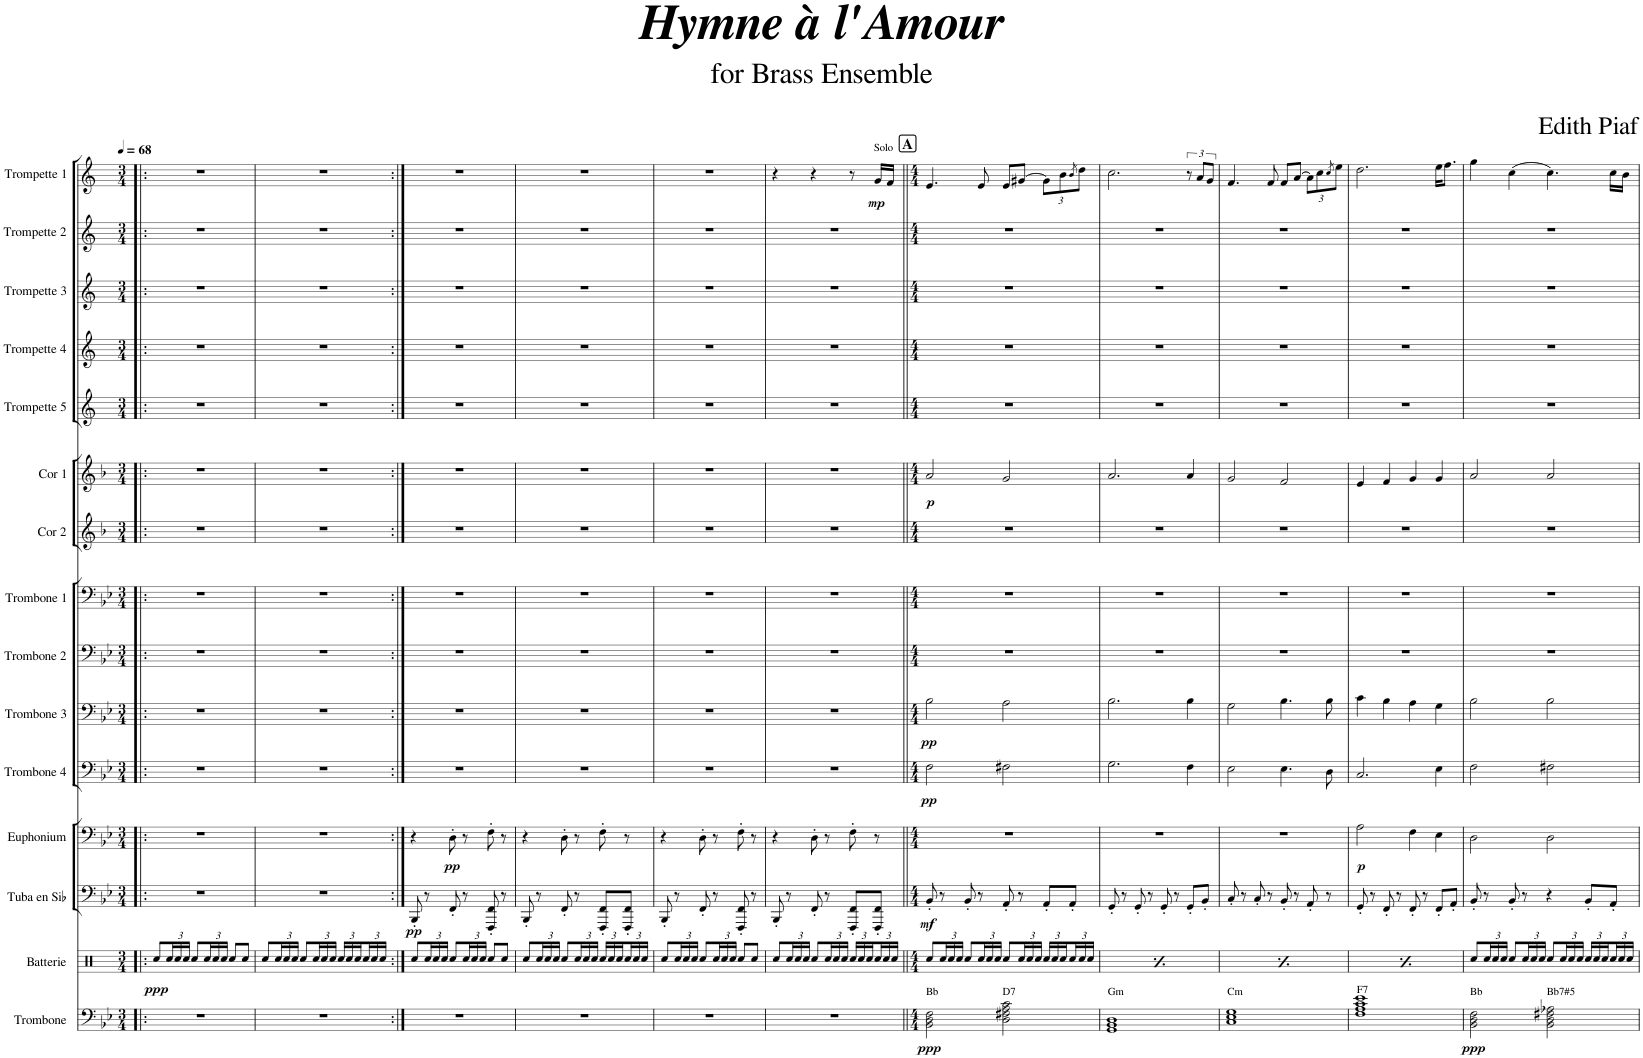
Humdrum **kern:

**kern	**dynam	**kern	**dynam	**kern	**dynam	**kern	**dynam	**kern	**dynam	**kern	**dynam	**kern	**kern	**kern	**kern	**dynam	**kern	**kern	**kern	**kern	**kern	**dynam
*part15	*part15	*part14	*part14	*part13	*part13	*part12	*part12	*part11	*part11	*part10	*part10	*part9	*part8	*part7	*part6	*part6	*part5	*part4	*part3	*part2	*part1	*part1
*staff15	*staff15	*staff14	*staff14	*staff13	*staff13	*staff12	*staff12	*staff11	*staff11	*staff10	*staff10	*staff9	*staff8	*staff7	*staff6	*staff6	*staff5	*staff4	*staff3	*staff2	*staff1	*staff1
*I"Trombone	*	*I"Batterie	*	*I"Tuba en Sib	*	*I"Euphonium	*	*I"Trombone 4	*	*I"Trombone 3	*	*I"Trombone 2	*I"Trombone 1	*I"Cor 2	*I"Cor 1	*	*I"Trompette 5	*I"Trompette 4	*I"Trompette 3	*I"Trompette 2	*I"Trompette 1	*
*I'Tbn.	*	*I'Batt.	*	*I'Tu. Sib	*	*I'Euph.	*	*I'Trb. 4	*	*I'Trb. 3	*	*I'Trb. 2	*I'Trb. 1	*I'Cor 2	*I'Cor 1	*	*I'Trp. 5	*I'Trp. 4	*I'Trompette 3	*I'Trp. 2	*I'Trp. 1	*
*clefF4	*	*clefX	*	*clefF4	*	*clefF4	*	*clefF4	*	*clefF4	*	*clefF4	*clefF4	*clefG2	*clefG2	*	*clefG2	*clefG2	*clefG2	*clefG2	*clefG2	*
*	*	*	*	*	*	*	*	*	*	*	*	*	*	*Trd4c7	*Trd4c7	*	*Trd1c2	*Trd1c2	*Trd1c2	*Trd1c2	*Trd1c2	*
*k[b-e-]	*	*k[b-]	*	*k[b-e-]	*	*k[b-e-]	*	*k[b-e-]	*	*k[b-e-]	*	*k[b-e-]	*k[b-e-]	*k[b-]	*k[b-]	*	*k[]	*k[]	*k[]	*k[]	*k[]	*
*M3/4	*	*M3/4	*	*M3/4	*	*M3/4	*	*M3/4	*	*M3/4	*	*M3/4	*M3/4	*M3/4	*M3/4	*	*M3/4	*M3/4	*M3/4	*M3/4	*M3/4	*
*MM68	*	*MM68	*	*MM68	*	*MM68	*	*MM68	*	*MM68	*	*MM68	*MM68	*MM68	*MM68	*	*MM68	*MM68	*MM68	*MM68	*MM68	*
=1!|:	=1!|:	=1!|:	=1!|:	=1!|:	=1!|:	=1!|:	=1!|:	=1!|:	=1!|:	=1!|:	=1!|:	=1!|:	=1!|:	=1!|:	=1!|:	=1!|:	=1!|:	=1!|:	=1!|:	=1!|:	=1!|:	=1!|:
!	!	!	!LO:DY:b	!	!	!	!	!	!	!	!	!	!	!	!	!	!	!	!	!	!	!
2.r	.	8Rcc/L	ppp	2.r	.	2.r	.	2.r	.	2.r	.	2.r	2.r	2.r	2.r	.	2.r	2.r	2.r	2.r	2.r	.
*	*	*Xbrackettup	*	*	*	*	*	*	*	*	*	*	*	*	*	*	*	*	*	*	*	*
.	.	24Rcc/L	.	.	.	.	.	.	.	.	.	.	.	.	.	.	.	.	.	.	.	.
.	.	24Rcc/	.	.	.	.	.	.	.	.	.	.	.	.	.	.	.	.	.	.	.	.
.	.	24Rcc/JJ	.	.	.	.	.	.	.	.	.	.	.	.	.	.	.	.	.	.	.	.
.	.	8Rcc/L	.	.	.	.	.	.	.	.	.	.	.	.	.	.	.	.	.	.	.	.
.	.	24Rcc/L	.	.	.	.	.	.	.	.	.	.	.	.	.	.	.	.	.	.	.	.
.	.	24Rcc/	.	.	.	.	.	.	.	.	.	.	.	.	.	.	.	.	.	.	.	.
.	.	24Rcc/JJ	.	.	.	.	.	.	.	.	.	.	.	.	.	.	.	.	.	.	.	.
.	.	8Rcc/L	.	.	.	.	.	.	.	.	.	.	.	.	.	.	.	.	.	.	.	.
.	.	8Rcc/J	.	.	.	.	.	.	.	.	.	.	.	.	.	.	.	.	.	.	.	.
=2	=2	=2	=2	=2	=2	=2	=2	=2	=2	=2	=2	=2	=2	=2	=2	=2	=2	=2	=2	=2	=2	=2
2.r	.	8Rcc/L	.	2.r	.	2.r	.	2.r	.	2.r	.	2.r	2.r	2.r	2.r	.	2.r	2.r	2.r	2.r	2.r	.
.	.	24Rcc/L	.	.	.	.	.	.	.	.	.	.	.	.	.	.	.	.	.	.	.	.
.	.	24Rcc/	.	.	.	.	.	.	.	.	.	.	.	.	.	.	.	.	.	.	.	.
.	.	24Rcc/JJ	.	.	.	.	.	.	.	.	.	.	.	.	.	.	.	.	.	.	.	.
.	.	8Rcc/L	.	.	.	.	.	.	.	.	.	.	.	.	.	.	.	.	.	.	.	.
.	.	24Rcc/L	.	.	.	.	.	.	.	.	.	.	.	.	.	.	.	.	.	.	.	.
.	.	24Rcc/	.	.	.	.	.	.	.	.	.	.	.	.	.	.	.	.	.	.	.	.
.	.	24Rcc/JJ	.	.	.	.	.	.	.	.	.	.	.	.	.	.	.	.	.	.	.	.
.	.	24Rcc/LL	.	.	.	.	.	.	.	.	.	.	.	.	.	.	.	.	.	.	.	.
.	.	24Rcc/	.	.	.	.	.	.	.	.	.	.	.	.	.	.	.	.	.	.	.	.
.	.	24Rcc/	.	.	.	.	.	.	.	.	.	.	.	.	.	.	.	.	.	.	.	.
.	.	24Rcc/	.	.	.	.	.	.	.	.	.	.	.	.	.	.	.	.	.	.	.	.
.	.	24Rcc/	.	.	.	.	.	.	.	.	.	.	.	.	.	.	.	.	.	.	.	.
.	.	24Rcc/JJ	.	.	.	.	.	.	.	.	.	.	.	.	.	.	.	.	.	.	.	.
=3:|!	=3:|!	=3:|!	=3:|!	=3:|!	=3:|!	=3:|!	=3:|!	=3:|!	=3:|!	=3:|!	=3:|!	=3:|!	=3:|!	=3:|!	=3:|!	=3:|!	=3:|!	=3:|!	=3:|!	=3:|!	=3:|!	=3:|!
!	!	!	!	!	!LO:DY:b	!	!	!	!	!	!	!	!	!	!	!	!	!	!	!	!	!
2.r	.	8Rcc/L	.	8BBB-'/	pp	4r	.	2.r	.	2.r	.	2.r	2.r	2.r	2.r	.	2.r	2.r	2.r	2.r	2.r	.
.	.	24Rcc/L	.	8r	.	.	.	.	.	.	.	.	.	.	.	.	.	.	.	.	.	.
.	.	24Rcc/	.	.	.	.	.	.	.	.	.	.	.	.	.	.	.	.	.	.	.	.
.	.	24Rcc/JJ	.	.	.	.	.	.	.	.	.	.	.	.	.	.	.	.	.	.	.	.
!	!	!	!	!	!	!	!LO:DY:b	!	!	!	!	!	!	!	!	!	!	!	!	!	!	!
.	.	8Rcc/L	.	8FF'/	.	8D'\	pp	.	.	.	.	.	.	.	.	.	.	.	.	.	.	.
.	.	24Rcc/L	.	8r	.	8r	.	.	.	.	.	.	.	.	.	.	.	.	.	.	.	.
.	.	24Rcc/	.	.	.	.	.	.	.	.	.	.	.	.	.	.	.	.	.	.	.	.
.	.	24Rcc/JJ	.	.	.	.	.	.	.	.	.	.	.	.	.	.	.	.	.	.	.	.
.	.	8Rcc/L	.	8FFF/' 8FF/'	.	8F'\	.	.	.	.	.	.	.	.	.	.	.	.	.	.	.	.
.	.	8Rcc/J	.	8r	.	8r	.	.	.	.	.	.	.	.	.	.	.	.	.	.	.	.
=4	=4	=4	=4	=4	=4	=4	=4	=4	=4	=4	=4	=4	=4	=4	=4	=4	=4	=4	=4	=4	=4	=4
2.r	.	8Rcc/L	.	8BBB-'/	.	4r	.	2.r	.	2.r	.	2.r	2.r	2.r	2.r	.	2.r	2.r	2.r	2.r	2.r	.
.	.	24Rcc/L	.	8r	.	.	.	.	.	.	.	.	.	.	.	.	.	.	.	.	.	.
.	.	24Rcc/	.	.	.	.	.	.	.	.	.	.	.	.	.	.	.	.	.	.	.	.
.	.	24Rcc/JJ	.	.	.	.	.	.	.	.	.	.	.	.	.	.	.	.	.	.	.	.
.	.	8Rcc/L	.	8FF'/	.	8D'\	.	.	.	.	.	.	.	.	.	.	.	.	.	.	.	.
.	.	24Rcc/L	.	8r	.	8r	.	.	.	.	.	.	.	.	.	.	.	.	.	.	.	.
.	.	24Rcc/	.	.	.	.	.	.	.	.	.	.	.	.	.	.	.	.	.	.	.	.
.	.	24Rcc/JJ	.	.	.	.	.	.	.	.	.	.	.	.	.	.	.	.	.	.	.	.
.	.	24Rcc/LL	.	8FFF/' 8FF/'L	.	8F'\	.	.	.	.	.	.	.	.	.	.	.	.	.	.	.	.
.	.	24Rcc/	.	.	.	.	.	.	.	.	.	.	.	.	.	.	.	.	.	.	.	.
.	.	24Rcc/	.	.	.	.	.	.	.	.	.	.	.	.	.	.	.	.	.	.	.	.
.	.	24Rcc/	.	8FFF/' 8FF/'J	.	8r	.	.	.	.	.	.	.	.	.	.	.	.	.	.	.	.
.	.	24Rcc/	.	.	.	.	.	.	.	.	.	.	.	.	.	.	.	.	.	.	.	.
.	.	24Rcc/JJ	.	.	.	.	.	.	.	.	.	.	.	.	.	.	.	.	.	.	.	.
=5	=5	=5	=5	=5	=5	=5	=5	=5	=5	=5	=5	=5	=5	=5	=5	=5	=5	=5	=5	=5	=5	=5
2.r	.	8Rcc/L	.	8BBB-'/	.	4r	.	2.r	.	2.r	.	2.r	2.r	2.r	2.r	.	2.r	2.r	2.r	2.r	2.r	.
.	.	24Rcc/L	.	8r	.	.	.	.	.	.	.	.	.	.	.	.	.	.	.	.	.	.
.	.	24Rcc/	.	.	.	.	.	.	.	.	.	.	.	.	.	.	.	.	.	.	.	.
.	.	24Rcc/JJ	.	.	.	.	.	.	.	.	.	.	.	.	.	.	.	.	.	.	.	.
.	.	8Rcc/L	.	8FF'/	.	8D'\	.	.	.	.	.	.	.	.	.	.	.	.	.	.	.	.
.	.	24Rcc/L	.	8r	.	8r	.	.	.	.	.	.	.	.	.	.	.	.	.	.	.	.
.	.	24Rcc/	.	.	.	.	.	.	.	.	.	.	.	.	.	.	.	.	.	.	.	.
.	.	24Rcc/JJ	.	.	.	.	.	.	.	.	.	.	.	.	.	.	.	.	.	.	.	.
.	.	8Rcc/L	.	8FFF/' 8FF/'	.	8F'\	.	.	.	.	.	.	.	.	.	.	.	.	.	.	.	.
.	.	8Rcc/J	.	8r	.	8r	.	.	.	.	.	.	.	.	.	.	.	.	.	.	.	.
=6	=6	=6	=6	=6	=6	=6	=6	=6	=6	=6	=6	=6	=6	=6	=6	=6	=6	=6	=6	=6	=6	=6
2.r	.	8Rcc/L	.	8BBB-'/	.	4r	.	2.r	.	2.r	.	2.r	2.r	2.r	2.r	.	2.r	2.r	2.r	2.r	4r	.
.	.	24Rcc/L	.	8r	.	.	.	.	.	.	.	.	.	.	.	.	.	.	.	.	.	.
.	.	24Rcc/	.	.	.	.	.	.	.	.	.	.	.	.	.	.	.	.	.	.	.	.
.	.	24Rcc/JJ	.	.	.	.	.	.	.	.	.	.	.	.	.	.	.	.	.	.	.	.
.	.	8Rcc/L	.	8FF'/	.	8D'\	.	.	.	.	.	.	.	.	.	.	.	.	.	.	4r	.
.	.	24Rcc/L	.	8r	.	8r	.	.	.	.	.	.	.	.	.	.	.	.	.	.	.	.
.	.	24Rcc/	.	.	.	.	.	.	.	.	.	.	.	.	.	.	.	.	.	.	.	.
.	.	24Rcc/JJ	.	.	.	.	.	.	.	.	.	.	.	.	.	.	.	.	.	.	.	.
.	.	24Rcc/LL	.	8FFF/' 8FF/'L	.	8F'\	.	.	.	.	.	.	.	.	.	.	.	.	.	.	8r	.
.	.	24Rcc/	.	.	.	.	.	.	.	.	.	.	.	.	.	.	.	.	.	.	.	.
.	.	24Rcc/	.	.	.	.	.	.	.	.	.	.	.	.	.	.	.	.	.	.	.	.
!	!	!	!	!	!	!	!	!	!	!	!	!	!	!	!	!	!	!	!	!	!LO:TX:a:t=Solo	!
!	!	!	!	!	!	!	!	!	!	!	!	!	!	!	!	!	!	!	!	!	!	!LO:DY:b
.	.	24Rcc/	.	8FFF/' 8FF/'J	.	8r	.	.	.	.	.	.	.	.	.	.	.	.	.	.	16g/LL	mp
.	.	24Rcc/	.	.	.	.	.	.	.	.	.	.	.	.	.	.	.	.	.	.	.	.
.	.	.	.	.	.	.	.	.	.	.	.	.	.	.	.	.	.	.	.	.	16f/JJ	.
.	.	24Rcc/JJ	.	.	.	.	.	.	.	.	.	.	.	.	.	.	.	.	.	.	.	.
!!LO:REH:place=s1:a:B:cj:fs=14:t=A
=7||	=7||	=7||	=7||	=7||	=7||	=7||	=7||	=7||	=7||	=7||	=7||	=7||	=7||	=7||	=7||	=7||	=7||	=7||	=7||	=7||	=7||	=7||
*M4/4	*	*M4/4	*	*M4/4	*	*M4/4	*	*M4/4	*	*M4/4	*	*M4/4	*M4/4	*M4/4	*M4/4	*	*M4/4	*M4/4	*M4/4	*M4/4	*M4/4	*
!LO:TX:a:t=Bb	!	!	!	!	!	!	!	!	!	!	!	!	!	!	!	!	!	!	!	!	!	!
!	!LO:DY:b	!	!	!	!LO:DY:b	!	!	!	!LO:DY:b	!	!LO:DY:b	!	!	!	!	!LO:DY:b	!	!	!	!	!	!
2BB-\ 2D\ 2F\	ppp	8Rcc/L	.	8BB-'/	mf	1r	.	2F\	pp	2B-\	pp	1r	1r	1r	2a/	p	1r	1r	1r	1r	4.e/	.
.	.	24Rcc/L	.	8r	.	.	.	.	.	.	.	.	.	.	.	.	.	.	.	.	.	.
.	.	24Rcc/	.	.	.	.	.	.	.	.	.	.	.	.	.	.	.	.	.	.	.	.
.	.	24Rcc/JJ	.	.	.	.	.	.	.	.	.	.	.	.	.	.	.	.	.	.	.	.
.	.	8Rcc/L	.	8BB-'/	.	.	.	.	.	.	.	.	.	.	.	.	.	.	.	.	.	.
.	.	24Rcc/L	.	8r	.	.	.	.	.	.	.	.	.	.	.	.	.	.	.	.	8e/	.
.	.	24Rcc/	.	.	.	.	.	.	.	.	.	.	.	.	.	.	.	.	.	.	.	.
.	.	24Rcc/JJ	.	.	.	.	.	.	.	.	.	.	.	.	.	.	.	.	.	.	.	.
!LO:TX:a:t=D7	!	!	!	!	!	!	!	!	!	!	!	!	!	!	!	!	!	!	!	!	!	!
2D\ 2F#X\ 2A\ 2c\	.	8Rcc/L	.	8AA'/	.	.	.	2F#X\	.	2A\	.	.	.	.	2g/	.	.	.	.	.	8e/L	.
.	.	24Rcc/L	.	8r	.	.	.	.	.	.	.	.	.	.	.	.	.	.	.	.	[8g#X/J	.
.	.	24Rcc/	.	.	.	.	.	.	.	.	.	.	.	.	.	.	.	.	.	.	.	.
.	.	24Rcc/JJ	.	.	.	.	.	.	.	.	.	.	.	.	.	.	.	.	.	.	.	.
*	*	*	*	*	*	*	*	*	*	*	*	*	*	*	*	*	*	*	*	*	*Xbrackettup	*
.	.	24Rcc/LL	.	8AA'/L	.	.	.	.	.	.	.	.	.	.	.	.	.	.	.	.	12g#\L]	.
.	.	24Rcc/	.	.	.	.	.	.	.	.	.	.	.	.	.	.	.	.	.	.	.	.
.	.	24Rcc/	.	.	.	.	.	.	.	.	.	.	.	.	.	.	.	.	.	.	12b\	.
.	.	24Rcc/	.	8AA'/J	.	.	.	.	.	.	.	.	.	.	.	.	.	.	.	.	.	.
.	.	.	.	.	.	.	.	.	.	.	.	.	.	.	.	.	.	.	.	.	8qb/	.
.	.	24Rcc/	.	.	.	.	.	.	.	.	.	.	.	.	.	.	.	.	.	.	12dd\J	.
.	.	24Rcc/JJ	.	.	.	.	.	.	.	.	.	.	.	.	.	.	.	.	.	.	.	.
=8	=8	=8	=8	=8	=8	=8	=8	=8	=8	=8	=8	=8	=8	=8	=8	=8	=8	=8	=8	=8	=8	=8
!LO:TX:a:t=Gm	!	!	!	!	!	!	!	!	!	!	!	!	!	!	!	!	!	!	!	!	!	!
1GG 1BB- 1D	.	8Rcc/L	.	8GG'/	.	1r	.	2.G\	.	2.B-\	.	1r	1r	1r	2.a/	.	1r	1r	1r	1r	2.cc\	.
.	.	24Rcc/L	.	8r	.	.	.	.	.	.	.	.	.	.	.	.	.	.	.	.	.	.
.	.	24Rcc/	.	.	.	.	.	.	.	.	.	.	.	.	.	.	.	.	.	.	.	.
.	.	24Rcc/JJ	.	.	.	.	.	.	.	.	.	.	.	.	.	.	.	.	.	.	.	.
.	.	8Rcc/L	.	8GG'/	.	.	.	.	.	.	.	.	.	.	.	.	.	.	.	.	.	.
.	.	24Rcc/L	.	8r	.	.	.	.	.	.	.	.	.	.	.	.	.	.	.	.	.	.
.	.	24Rcc/	.	.	.	.	.	.	.	.	.	.	.	.	.	.	.	.	.	.	.	.
.	.	24Rcc/JJ	.	.	.	.	.	.	.	.	.	.	.	.	.	.	.	.	.	.	.	.
.	.	8Rcc/L	.	8GG'/	.	.	.	.	.	.	.	.	.	.	.	.	.	.	.	.	.	.
.	.	24Rcc/L	.	8r	.	.	.	.	.	.	.	.	.	.	.	.	.	.	.	.	.	.
.	.	24Rcc/	.	.	.	.	.	.	.	.	.	.	.	.	.	.	.	.	.	.	.	.
.	.	24Rcc/JJ	.	.	.	.	.	.	.	.	.	.	.	.	.	.	.	.	.	.	.	.
*	*	*	*	*	*	*	*	*	*	*	*	*	*	*	*	*	*	*	*	*	*brackettup	*
.	.	24Rcc/LL	.	8GG'/L	.	.	.	4F\	.	4B-\	.	.	.	.	4a/	.	.	.	.	.	12r	.
.	.	24Rcc/	.	.	.	.	.	.	.	.	.	.	.	.	.	.	.	.	.	.	.	.
.	.	24Rcc/	.	.	.	.	.	.	.	.	.	.	.	.	.	.	.	.	.	.	12a/L	.
.	.	24Rcc/	.	8BB-'/J	.	.	.	.	.	.	.	.	.	.	.	.	.	.	.	.	.	.
.	.	24Rcc/	.	.	.	.	.	.	.	.	.	.	.	.	.	.	.	.	.	.	12g/J	.
.	.	24Rcc/JJ	.	.	.	.	.	.	.	.	.	.	.	.	.	.	.	.	.	.	.	.
=9	=9	=9	=9	=9	=9	=9	=9	=9	=9	=9	=9	=9	=9	=9	=9	=9	=9	=9	=9	=9	=9	=9
!LO:TX:a:t=Cm	!	!	!	!	!	!	!	!	!	!	!	!	!	!	!	!	!	!	!	!	!	!
1C 1E- 1G	.	8Rcc/L	.	8C'/	.	1r	.	2E-\	.	2G\	.	1r	1r	1r	2g/	.	1r	1r	1r	1r	4.f/	.
.	.	24Rcc/L	.	8r	.	.	.	.	.	.	.	.	.	.	.	.	.	.	.	.	.	.
.	.	24Rcc/	.	.	.	.	.	.	.	.	.	.	.	.	.	.	.	.	.	.	.	.
.	.	24Rcc/JJ	.	.	.	.	.	.	.	.	.	.	.	.	.	.	.	.	.	.	.	.
.	.	8Rcc/L	.	8C'/	.	.	.	.	.	.	.	.	.	.	.	.	.	.	.	.	.	.
.	.	24Rcc/L	.	8r	.	.	.	.	.	.	.	.	.	.	.	.	.	.	.	.	8f/	.
.	.	24Rcc/	.	.	.	.	.	.	.	.	.	.	.	.	.	.	.	.	.	.	.	.
.	.	24Rcc/JJ	.	.	.	.	.	.	.	.	.	.	.	.	.	.	.	.	.	.	.	.
.	.	8Rcc/L	.	8BB-'/	.	.	.	4.E-\	.	4.B-\	.	.	.	.	2f/	.	.	.	.	.	8f/L	.
.	.	24Rcc/L	.	8r	.	.	.	.	.	.	.	.	.	.	.	.	.	.	.	.	[8a/J	.
.	.	24Rcc/	.	.	.	.	.	.	.	.	.	.	.	.	.	.	.	.	.	.	.	.
.	.	24Rcc/JJ	.	.	.	.	.	.	.	.	.	.	.	.	.	.	.	.	.	.	.	.
*	*	*	*	*	*	*	*	*	*	*	*	*	*	*	*	*	*	*	*	*	*Xbrackettup	*
.	.	24Rcc/LL	.	8AA'/	.	.	.	.	.	.	.	.	.	.	.	.	.	.	.	.	12a\L]	.
.	.	24Rcc/	.	.	.	.	.	.	.	.	.	.	.	.	.	.	.	.	.	.	.	.
.	.	24Rcc/	.	.	.	.	.	.	.	.	.	.	.	.	.	.	.	.	.	.	12cc\	.
.	.	24Rcc/	.	8r	.	.	.	8D\	.	8B-\	.	.	.	.	.	.	.	.	.	.	.	.
.	.	.	.	.	.	.	.	.	.	.	.	.	.	.	.	.	.	.	.	.	8qcc/	.
.	.	24Rcc/	.	.	.	.	.	.	.	.	.	.	.	.	.	.	.	.	.	.	12ee\J	.
.	.	24Rcc/JJ	.	.	.	.	.	.	.	.	.	.	.	.	.	.	.	.	.	.	.	.
=10	=10	=10	=10	=10	=10	=10	=10	=10	=10	=10	=10	=10	=10	=10	=10	=10	=10	=10	=10	=10	=10	=10
!LO:TX:a:t=F7	!	!	!	!	!	!	!	!	!	!	!	!	!	!	!	!	!	!	!	!	!	!
!	!	!	!	!	!	!	!LO:DY:b	!	!	!	!	!	!	!	!	!	!	!	!	!	!	!
1F 1A 1c 1e-	.	8Rcc/L	.	8GG'/	.	2A\	p	2.C/	.	4c\	.	1r	1r	1r	4e/	.	1r	1r	1r	1r	2.dd\	.
.	.	24Rcc/L	.	8r	.	.	.	.	.	.	.	.	.	.	.	.	.	.	.	.	.	.
.	.	24Rcc/	.	.	.	.	.	.	.	.	.	.	.	.	.	.	.	.	.	.	.	.
.	.	24Rcc/JJ	.	.	.	.	.	.	.	.	.	.	.	.	.	.	.	.	.	.	.	.
.	.	8Rcc/L	.	8FF'/	.	.	.	.	.	4B-\	.	.	.	.	4f/	.	.	.	.	.	.	.
.	.	24Rcc/L	.	8r	.	.	.	.	.	.	.	.	.	.	.	.	.	.	.	.	.	.
.	.	24Rcc/	.	.	.	.	.	.	.	.	.	.	.	.	.	.	.	.	.	.	.	.
.	.	24Rcc/JJ	.	.	.	.	.	.	.	.	.	.	.	.	.	.	.	.	.	.	.	.
.	.	8Rcc/L	.	8FF'/	.	4F\	.	.	.	4A\	.	.	.	.	4g/	.	.	.	.	.	.	.
.	.	24Rcc/L	.	8r	.	.	.	.	.	.	.	.	.	.	.	.	.	.	.	.	.	.
.	.	24Rcc/	.	.	.	.	.	.	.	.	.	.	.	.	.	.	.	.	.	.	.	.
.	.	24Rcc/JJ	.	.	.	.	.	.	.	.	.	.	.	.	.	.	.	.	.	.	.	.
.	.	24Rcc/LL	.	8FF'/L	.	4E-\	.	4E-\	.	4G\	.	.	.	.	4g/	.	.	.	.	.	16ee\KL	.
.	.	24Rcc/	.	.	.	.	.	.	.	.	.	.	.	.	.	.	.	.	.	.	.	.
.	.	.	.	.	.	.	.	.	.	.	.	.	.	.	.	.	.	.	.	.	8.ff\J	.
.	.	24Rcc/	.	.	.	.	.	.	.	.	.	.	.	.	.	.	.	.	.	.	.	.
.	.	24Rcc/	.	8AA'/J	.	.	.	.	.	.	.	.	.	.	.	.	.	.	.	.	.	.
.	.	24Rcc/	.	.	.	.	.	.	.	.	.	.	.	.	.	.	.	.	.	.	.	.
.	.	24Rcc/JJ	.	.	.	.	.	.	.	.	.	.	.	.	.	.	.	.	.	.	.	.
=11	=11	=11	=11	=11	=11	=11	=11	=11	=11	=11	=11	=11	=11	=11	=11	=11	=11	=11	=11	=11	=11	=11
!LO:TX:a:t=Bb	!	!	!	!	!	!	!	!	!	!	!	!	!	!	!	!	!	!	!	!	!	!
!	!LO:DY:b	!	!	!	!	!	!	!	!	!	!	!	!	!	!	!	!	!	!	!	!	!
2BB-\ 2D\ 2F\	ppp	8Rcc/L	.	8BB-'/	.	2D\	.	2F\	.	2B-\	.	1r	1r	1r	2a/	.	1r	1r	1r	1r	4gg\	.
.	.	24Rcc/L	.	8r	.	.	.	.	.	.	.	.	.	.	.	.	.	.	.	.	.	.
.	.	24Rcc/	.	.	.	.	.	.	.	.	.	.	.	.	.	.	.	.	.	.	.	.
.	.	24Rcc/JJ	.	.	.	.	.	.	.	.	.	.	.	.	.	.	.	.	.	.	.	.
.	.	8Rcc/L	.	8BB-'/	.	.	.	.	.	.	.	.	.	.	.	.	.	.	.	.	(4cc\	.
.	.	24Rcc/L	.	8r	.	.	.	.	.	.	.	.	.	.	.	.	.	.	.	.	.	.
.	.	24Rcc/	.	.	.	.	.	.	.	.	.	.	.	.	.	.	.	.	.	.	.	.
.	.	24Rcc/JJ	.	.	.	.	.	.	.	.	.	.	.	.	.	.	.	.	.	.	.	.
!LO:TX:a:t=Bb7#5	!	!	!	!	!	!	!	!	!	!	!	!	!	!	!	!	!	!	!	!	!	!
2BB-\ 2D\ 2F#X\ 2A-X\	.	8Rcc/L	.	4r	.	2D\	.	2F#X\	.	2B-\	.	.	.	.	2a/	.	.	.	.	.	4.cc\)	.
.	.	24Rcc/L	.	.	.	.	.	.	.	.	.	.	.	.	.	.	.	.	.	.	.	.
.	.	24Rcc/	.	.	.	.	.	.	.	.	.	.	.	.	.	.	.	.	.	.	.	.
.	.	24Rcc/JJ	.	.	.	.	.	.	.	.	.	.	.	.	.	.	.	.	.	.	.	.
.	.	24Rcc/LL	.	8BB-'/L	.	.	.	.	.	.	.	.	.	.	.	.	.	.	.	.	.	.
.	.	24Rcc/	.	.	.	.	.	.	.	.	.	.	.	.	.	.	.	.	.	.	.	.
.	.	24Rcc/	.	.	.	.	.	.	.	.	.	.	.	.	.	.	.	.	.	.	.	.
.	.	24Rcc/	.	8AA'/J	.	.	.	.	.	.	.	.	.	.	.	.	.	.	.	.	16cc\LL	.
.	.	24Rcc/	.	.	.	.	.	.	.	.	.	.	.	.	.	.	.	.	.	.	.	.
.	.	.	.	.	.	.	.	.	.	.	.	.	.	.	.	.	.	.	.	.	16b\JJ	.
.	.	24Rcc/JJ	.	.	.	.	.	.	.	.	.	.	.	.	.	.	.	.	.	.	.	.
=	=	=	=	=	=	=	=	=	=	=	=	=	=	=	=	=	=	=	=	=	=	=
*-	*-	*-	*-	*-	*-	*-	*-	*-	*-	*-	*-	*-	*-	*-	*-	*-	*-	*-	*-	*-	*-	*-
